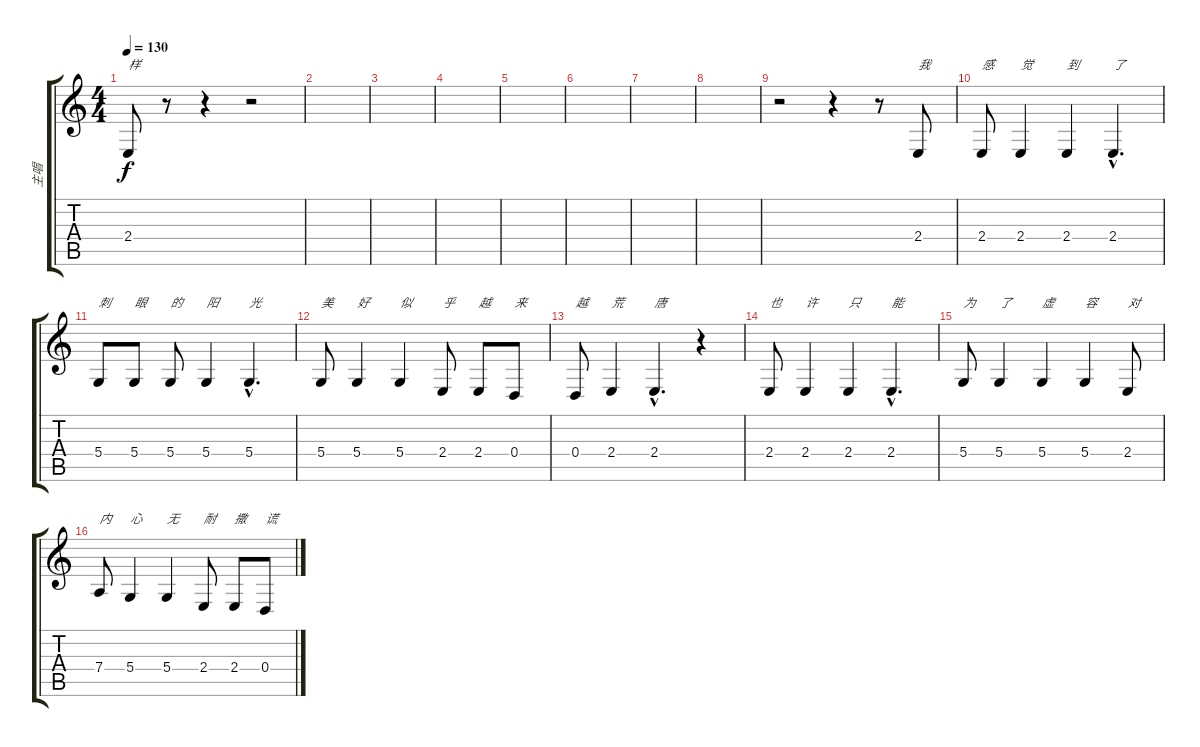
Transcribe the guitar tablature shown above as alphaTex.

\track ("主唱" "主唱") {instrument viola}
\staff {score tabs}
\tuning (E4 B3 G3 D3 A2 E2) {hide}
\ts (4 4)
\tempo 130
\clef g2
\ks c
2.4.8{txt "样" dy f} r.8 r.4 r.2 |
|
|
|
|
|
|
|
r.2 r.4 r.8 2.4.8{txt "我"} |
2.4.8{txt "感"} 2.4.4{txt "觉"} 2.4.4{txt "到"} 2.4{hac}.4{d txt "了"} |
5.4.8{txt "刺"} 5.4.8{txt "眼"} 5.4.8{txt "的"} 5.4.4{txt "阳"} 5.4{hac}.4{d txt "光"} |
5.4.8{txt "美"} 5.4.4{txt "好"} 5.4.4{txt "似"} 2.4.8{txt "乎"} 2.4.8{txt "越"} 0.4.8{txt "来"} |
0.4.8{txt "越"} 2.4.4{txt "荒"} 2.4{hac}.4{d txt "唐"} r.4 |
2.4.8{txt "也"} 2.4.4{txt "许"} 2.4.4{txt "只"} 2.4{hac}.4{d txt "能"} |
5.4.8{txt "为"} 5.4.4{txt "了"} 5.4.4{txt "虚"} 5.4.4{txt "容"} 2.4.8{txt "对"} |
7.4.8{txt "内"} 5.4.4{txt "心"} 5.4.4{txt "无"} 2.4.8{txt "耐"} 2.4.8{txt "撒"} 0.4{sl}.8{txt "谎"}
